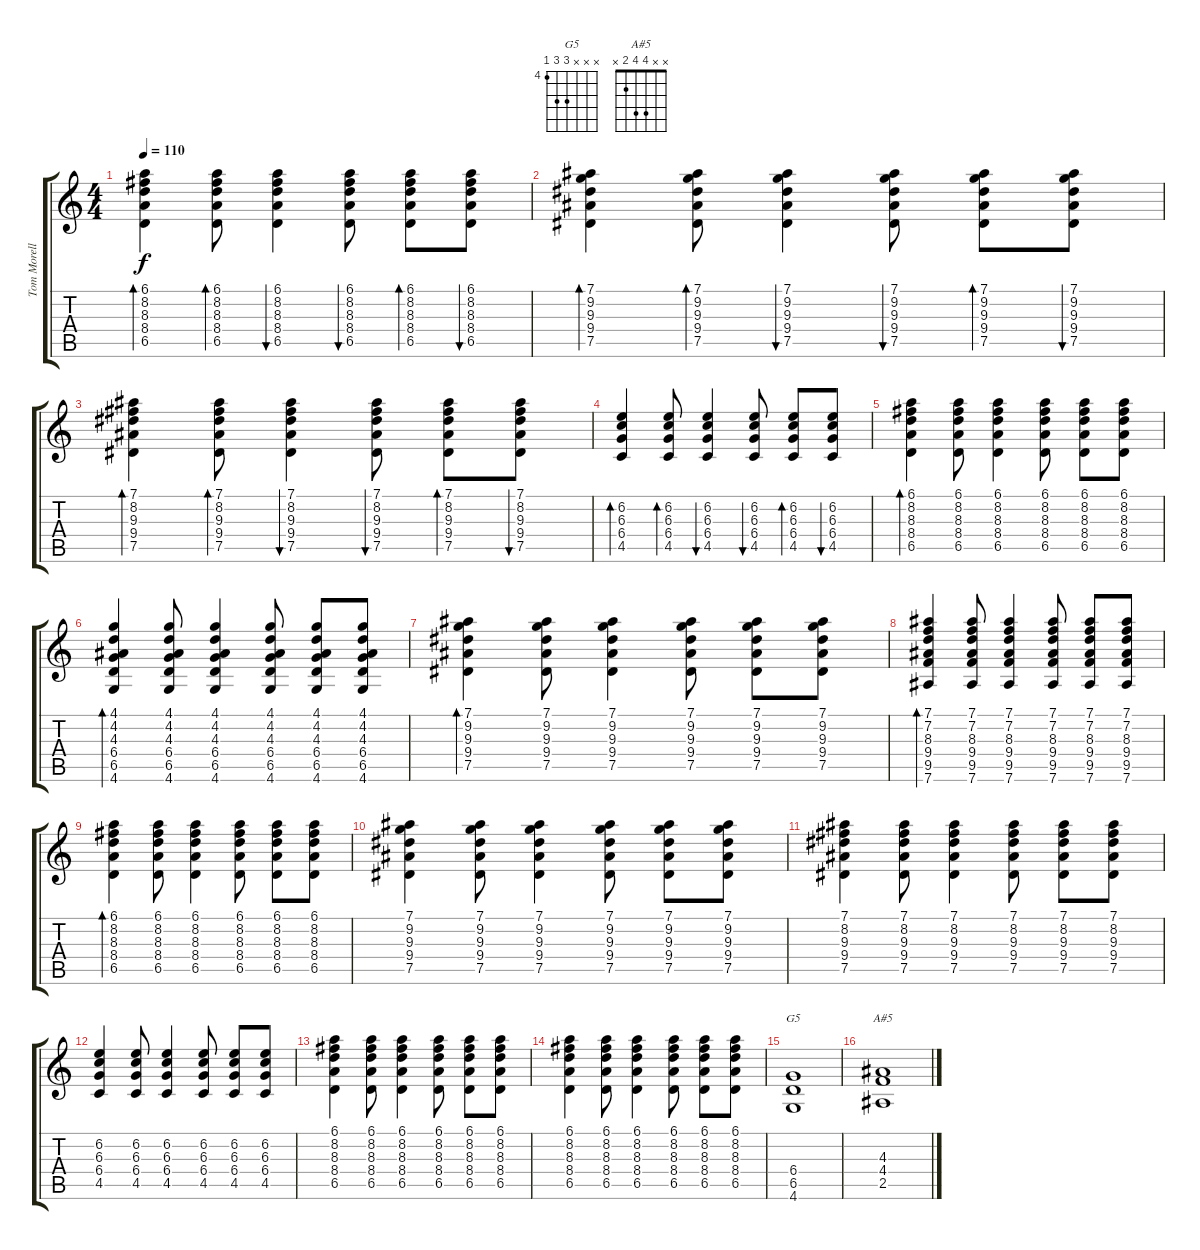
\track ("Tom Morello" "Tom Morell") {instrument distortionguitar}
\staff {score tabs}
\tuning (Eb4 Bb3 Gb3 Db3 Ab2 Eb2) {hide}
\chord ("G5" x x x 6 6 4) {firstfret 4}
\chord ("A#5" x x 4 4 2 x)
\ts (4 4)
\tempo 110
\clef g2
\ks c
(6.1 8.2 8.3 8.4 6.5).4{bd 60 dy f} (6.1 8.2 8.3 8.4 6.5).8{bd 30} (6.1 8.2 8.3 8.4 6.5).4{bu 60} (6.1 8.2 8.3 8.4 6.5).8{bu 60} (6.1 8.2 8.3 8.4 6.5).8{bd 60} (6.1 8.2 8.3 8.4 6.5).8{bu 60} |
(7.1 9.2 9.3 9.4 7.5).4{bd 60} (7.1 9.2 9.3 9.4 7.5).8{bd 30} (7.1 9.2 9.3 9.4 7.5).4{bu 30} (7.1 9.2 9.3 9.4 7.5).8{bu 30} (7.1 9.2 9.3 9.4 7.5).8{bd 30} (7.1 9.2 9.3 9.4 7.5).8{bu 30} |
(7.1 8.2 9.3 9.4 7.5).4{bd 60} (7.1 8.2 9.3 9.4 7.5).8{bd 30} (7.1 8.2 9.3 9.4 7.5).4{bu 30} (7.1 8.2 9.3 9.4 7.5).8{bu 30} (7.1 8.2 9.3 9.4 7.5).8{bd 30} (7.1 8.2 9.3 9.4 7.5).8{bu 30} |
(6.2 6.3 6.4 4.5).4{bd 120} (6.2 6.3 6.4 4.5).8{bd 60} (6.2 6.3 6.4 4.5).4{bu 60} (6.2 6.3 6.4 4.5).8{bu 30} (6.2 6.3 6.4 4.5).8{bd 60} (6.2 6.3 6.4 4.5).8{bu 60} |
(6.1 8.2 8.3 8.4 6.5).4{bd 60} (6.1 8.2 8.3 8.4 6.5).8 (6.1 8.2 8.3 8.4 6.5).4 (6.1 8.2 8.3 8.4 6.5).8 (6.1 8.2 8.3 8.4 6.5).8 (6.1 8.2 8.3 8.4 6.5).8 |
(4.1 4.2 4.3 6.4 6.5 4.6).4{bd 60} (4.1 4.2 4.3 6.4 6.5 4.6).8 (4.1 4.2 4.3 6.4 6.5 4.6).4 (4.1 4.2 4.3 6.4 6.5 4.6).8 (4.1 4.2 4.3 6.4 6.5 4.6).8 (4.1 4.2 4.3 6.4 6.5 4.6).8 |
(7.1 9.2 9.3 9.4 7.5).4{bd 60} (7.1 9.2 9.3 9.4 7.5).8 (7.1 9.2 9.3 9.4 7.5).4 (7.1 9.2 9.3 9.4 7.5).8 (7.1 9.2 9.3 9.4 7.5).8 (7.1 9.2 9.3 9.4 7.5).8 |
(7.1 7.2 8.3 9.4 9.5 7.6).4{bd 60} (7.1 7.2 8.3 9.4 9.5 7.6).8 (7.1 7.2 8.3 9.4 9.5 7.6).4 (7.1 7.2 8.3 9.4 9.5 7.6).8 (7.1 7.2 8.3 9.4 9.5 7.6).8 (7.1 7.2 8.3 9.4 9.5 7.6).8 |
(6.1 8.2 8.3 8.4 6.5).4{bd 60} (6.1 8.2 8.3 8.4 6.5).8 (6.1 8.2 8.3 8.4 6.5).4 (6.1 8.2 8.3 8.4 6.5).8 (6.1 8.2 8.3 8.4 6.5).8 (6.1 8.2 8.3 8.4 6.5).8 |
(7.1 9.2 9.3 9.4 7.5).4 (7.1 9.2 9.3 9.4 7.5).8 (7.1 9.2 9.3 9.4 7.5).4 (7.1 9.2 9.3 9.4 7.5).8 (7.1 9.2 9.3 9.4 7.5).8 (7.1 9.2 9.3 9.4 7.5).8 |
(7.1 8.2 9.3 9.4 7.5).4 (7.1 8.2 9.3 9.4 7.5).8 (7.1 8.2 9.3 9.4 7.5).4 (7.1 8.2 9.3 9.4 7.5).8 (7.1 8.2 9.3 9.4 7.5).8 (7.1 8.2 9.3 9.4 7.5).8 |
(6.2 6.3 6.4 4.5).4 (6.2 6.3 6.4 4.5).8 (6.2 6.3 6.4 4.5).4 (6.2 6.3 6.4 4.5).8 (6.2 6.3 6.4 4.5).8 (6.2 6.3 6.4 4.5).8 |
(6.1 8.2 8.3 8.4 6.5).4 (6.1 8.2 8.3 8.4 6.5).8 (6.1 8.2 8.3 8.4 6.5).4 (6.1 8.2 8.3 8.4 6.5).8 (6.1 8.2 8.3 8.4 6.5).8 (6.1 8.2 8.3 8.4 6.5).8 |
(6.1 8.2 8.3 8.4 6.5).4 (6.1 8.2 8.3 8.4 6.5).8 (6.1 8.2 8.3 8.4 6.5).4 (6.1 8.2 8.3 8.4 6.5).8 (6.1 8.2 8.3 8.4 6.5).8 (6.1 8.2 8.3 8.4 6.5).8 |
(6.4 6.5 4.6).1{ch "G5" volume 7} |
(4.3 4.4 2.5).1{ch "A#5"}
